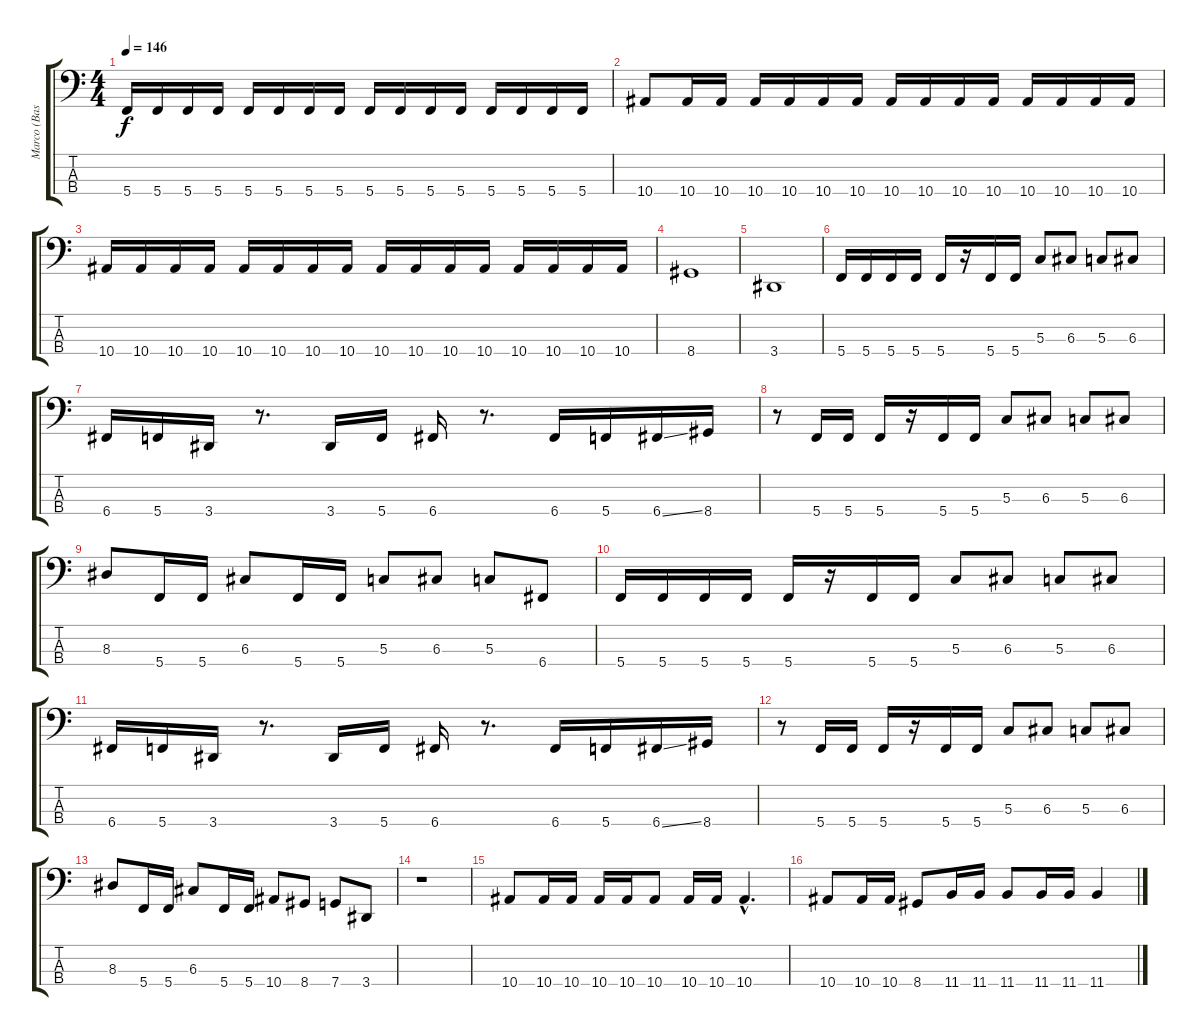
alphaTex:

\track ("Marco (Bass Guitar)" "Marco (Bas") {instrument electricbassfinger}
\staff {score tabs}
\tuning (F2 C2 G1 C1) {hide}
\ts (4 4)
\tempo 146
\clef f4
\ks c
5.4.16{dy f} 5.4.16 5.4.16 5.4.16 5.4.16 5.4.16 5.4.16 5.4.16 5.4.16 5.4.16 5.4.16 5.4.16 5.4.16 5.4.16 5.4.16 5.4.16 |
10.4.8 10.4.16 10.4.16 10.4.16 10.4.16 10.4.16 10.4.16 10.4.16 10.4.16 10.4.16 10.4.16 10.4.16 10.4.16 10.4.16 10.4.16 |
10.4.16 10.4.16 10.4.16 10.4.16 10.4.16 10.4.16 10.4.16 10.4.16 10.4.16 10.4.16 10.4.16 10.4.16 10.4.16 10.4.16 10.4.16 10.4.16 |
8.4.1 |
3.4.1 |
5.4.16 5.4.16 5.4.16 5.4.16 5.4.16 r.16 5.4.16 5.4.16 5.3.8 6.3.8 5.3.8 6.3.8 |
6.4.16 5.4.16 3.4.16 r.8{d} 3.4.16 5.4.16 6.4.16 r.8{d} 6.4.16 5.4.16 6.4{ss}.16 8.4.16 |
r.8 5.4.16 5.4.16 5.4.16 r.16 5.4.16 5.4.16 5.3.8 6.3.8 5.3.8 6.3.8 |
8.3.8 5.4.16 5.4.16 6.3.8 5.4.16 5.4.16 5.3.8 6.3.8 5.3.8 6.4.8 |
5.4.16 5.4.16 5.4.16 5.4.16 5.4.16 r.16 5.4.16 5.4.16 5.3.8 6.3.8 5.3.8 6.3.8 |
6.4.16 5.4.16 3.4.16 r.8{d} 3.4.16 5.4.16 6.4.16 r.8{d} 6.4.16 5.4.16 6.4{ss}.16 8.4.16 |
r.8 5.4.16 5.4.16 5.4.16 r.16 5.4.16 5.4.16 5.3.8 6.3.8 5.3.8 6.3.8 |
8.3.8 5.4.16 5.4.16 6.3.8 5.4.16 5.4.16 10.4.8 8.4.8 7.4.8 3.4.8 |
r.1 |
10.4.8 10.4.16 10.4.16 10.4.16 10.4.16 10.4.8 10.4.16 10.4.16 10.4{hac}.4{d} |
10.4.8 10.4.16 10.4.16 8.4.8 11.4.16 11.4.16 11.4.8 11.4.16 11.4.16 11.4.4
